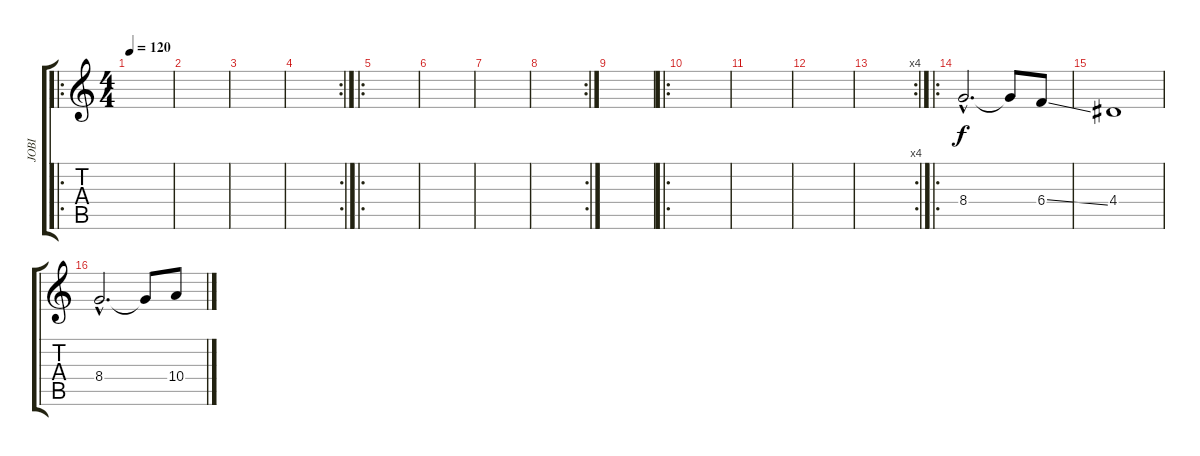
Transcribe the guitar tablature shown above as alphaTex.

\track ("JOBI" "JOBI") {instrument overdrivenguitar}
\staff {score tabs}
\tuning (Db4 Ab3 E3 B2 Gb2 B1) {hide}
\ro
\ts (4 4)
\tempo 120
\clef g2
\ks c
|
|
|
\rc 2
|
\ro
|
|
|
\rc 2
|
|
\ro
|
|
|
\rc 4
|
\ro
8.4{hac}.2{d} 8.4{t}.8 6.4{ss}.8 |
4.4.1 |
8.4{hac}.2{d} 8.4{t}.8 10.4{ss}.8
